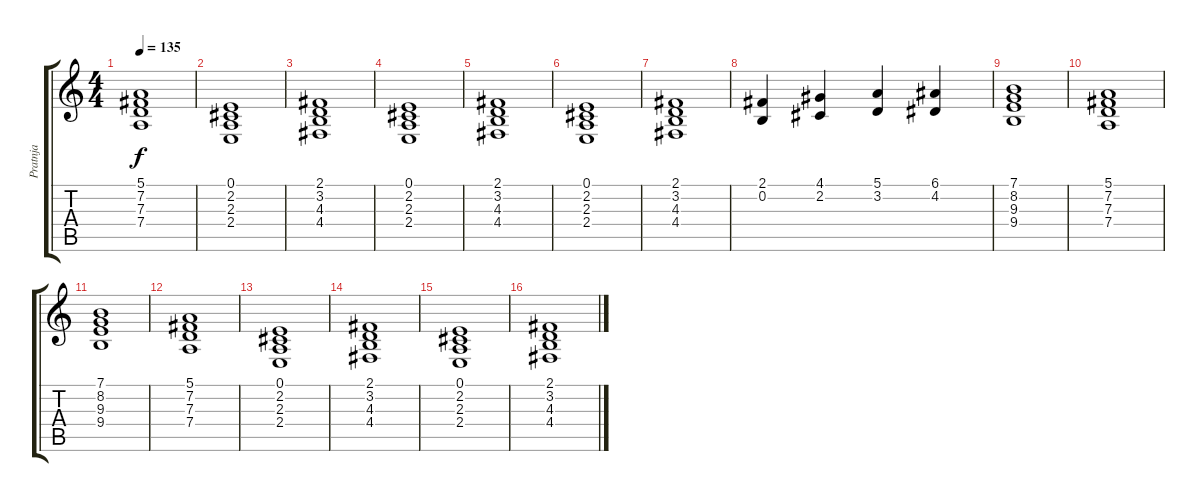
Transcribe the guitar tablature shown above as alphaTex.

\track ("Pratnja" "Pratnja") {instrument stringensemble1}
\staff {score tabs}
\tuning (E4 B3 G3 D3 A2 E2) {hide}
\ts (4 4)
\tempo 135
\clef g2
\ks c
(5.1 7.2 7.3 7.4).1{dy f} |
(0.1 2.2 2.3 2.4).1 |
(2.1 3.2 4.3 4.4).1 |
(0.1 2.2 2.3 2.4).1 |
(2.1 3.2 4.3 4.4).1 |
(0.1 2.2 2.3 2.4).1 |
(2.1 3.2 4.3 4.4).1 |
(2.1 0.2).4 (4.1 2.2).4 (5.1 3.2).4 (6.1 4.2).4 |
(7.1 8.2 9.3 9.4).1 |
(5.1 7.2 7.3 7.4).1 |
(7.1 8.2 9.3 9.4).1 |
(5.1 7.2 7.3 7.4).1 |
(0.1 2.2 2.3 2.4).1 |
(2.1 3.2 4.3 4.4).1 |
(0.1 2.2 2.3 2.4).1 |
(2.1 3.2 4.3 4.4).1
